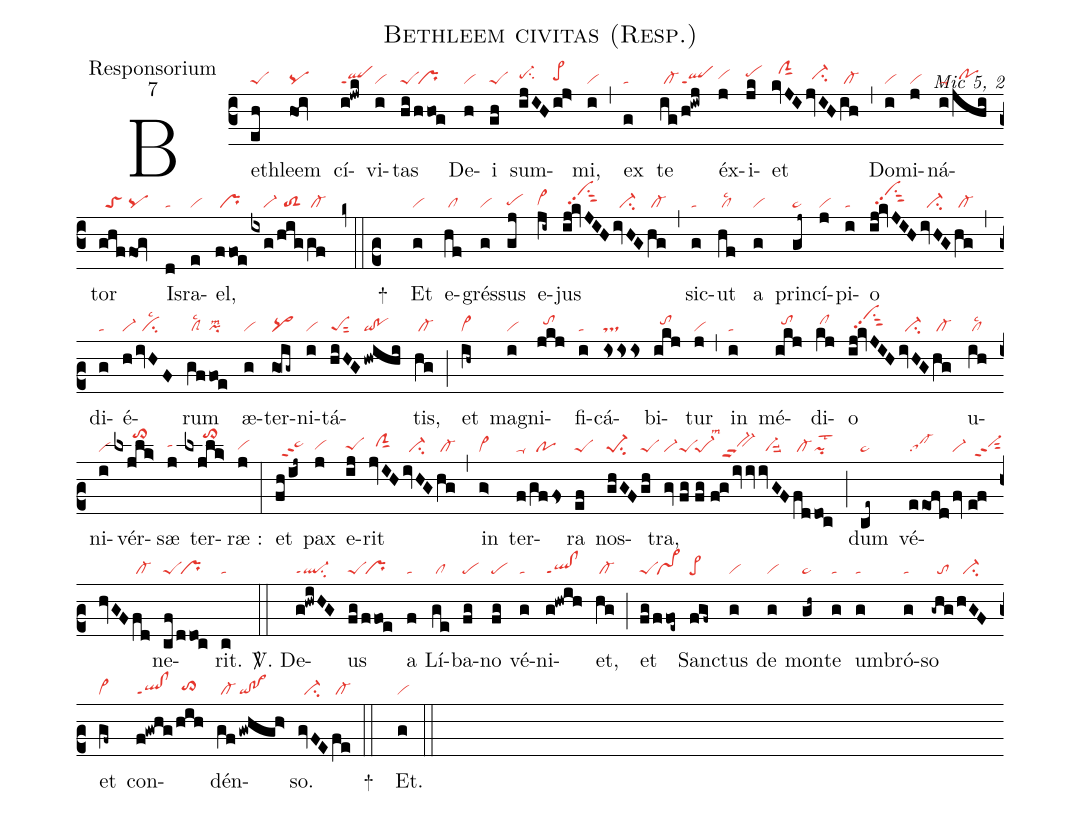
name:Bethleem civitas (Resp.);
office-part:Responsorium;
mode:7;
commentary:Mic 5, 2;
nabc-lines:1;
%%
(c3)Beth(eh|peS)leem(hoi|pq) cí(i!jwk|qlppt1)vi(i|vi)tas(hi|peS|/hhog|/pr) De(h|vi)i(gh|peS) sum(ijIH|pe-hhsu2|/ij>|pe>hh)mi,(i|vi) (,) ex(g|ta) te(ig|/cl-|/h!iwj|qlppt1) éx(j|vihh)i(jk|pehi)et(kvJI|//ciGhj|jvIH|//ci-hh|ih|/cl-) (,) Do(i|vi)mi(j|vi)ná(i|ta-|/jhi|//pohh)tor(ghf|//toS|fog|pq) Is(d|ta)ra(e|vi)el,(ffoe|/pr|ixg|////vi-|/hig|//toS2|gf|/cl-) (k+::c2)
+()
Et(g|vi) e(hf|/cl)grés(g|vi)sus(gj|pehg) e(ji~|cl~hg)jus(ij!kvJIH|//vihkpp2su1sut2|ivHG|//ci-|hg|/cl-) (,) sic(g|ta)ut(hf|/cllsc2) a(g|vi) prin(gj~|pe~)cí(j|vi)pi(i|ta)o(ij!kvJIH|//vihkpp2su1sut2|ivHG|//ci-|hg|/cl-) (,) di(g|ta)é(h|vi-|/ivHF|//cilsc2)rum(gf|/clSlsc2|foe|pilsm2) æ(g|vi)ter(go!ig~|pq>)ni(i|vi)tá(hiHG|peSsut2|/hwihi|qi!po)tis,(hg|/cl-) (;) et(ih~|cl~) ma(i|vi)gni(jkj|//tohi)fi(i|ta)cá(isss|ts)bi(ikj|//tohi)tur(j|vi) (,) in(i|ta) mé(ikj|//tohi)di(kj|/clhi)o(ij!kvJIH|//vihkpp2su1sut2|ivHG|//ci-|hg|/cl-) u(ih|/cllsc2)ni(i|vi)vér(lxjlk>|//////to>hl)sæ(j|tahh) ter(lxjlk>|//////to>hl)ræ :(j|vihg) (:)  et(fh/ij~|//pe~hhppt2) pax(j|vihg) e(ij|peShg)rit(jvIH|//ciGhh|ivHG|//ci-|hg|/cl-) (,) in(g>|vi>) ter(f|ta-|/gffs|//po)ra(ef|peS) nos(ghGF|pe-1su2|/gh|peS)tra,(gv|vi-|//fg|peS|//fg|pe-1|//f!giviv|bv-hhppu2lsm1|iv/GF|//vi-suu2|fd|/cl-|/do!c|pilst2) (;) dum(ce~|pe~) vé(eeof!d|sa!cl-|/fv|vi-|//e!fhvGF|//vi-hhppt2sut2|fd|/cl-)ne(cf|peS|/ddoc|/pr)rit.(c|ta) (::)

<sp>V/</sp>. De(g!hwiHG|ql-ppt1su2)us(fg|peS|/ffoe|/pr) a(f|ta) Lí(ge|/cl)ba(fg|pe)no(fg|pe) vé(g|ta)ni(g!hwih|ql!clppt1)et,(hg|/cl-) (;) et(fg|peS|/ffoe~|/pr~) Sanc(fgf~|pe>)tus(g|vi) de(g|vi) mon(gh~|pe~)te(g|ta) um(g|ta)bró(g|ta)so(-ghg|//to|hGF|//ci-) et(gf~|cl~) con(f!gwhg|ql!clppt1|/hih|//to>hh)dén(gf|/cl-|!gwhgh>|qi!po>)so.(gvFE|//ci-|fe|/cl-) (::)
+()
Et.(g|vi) (::)
